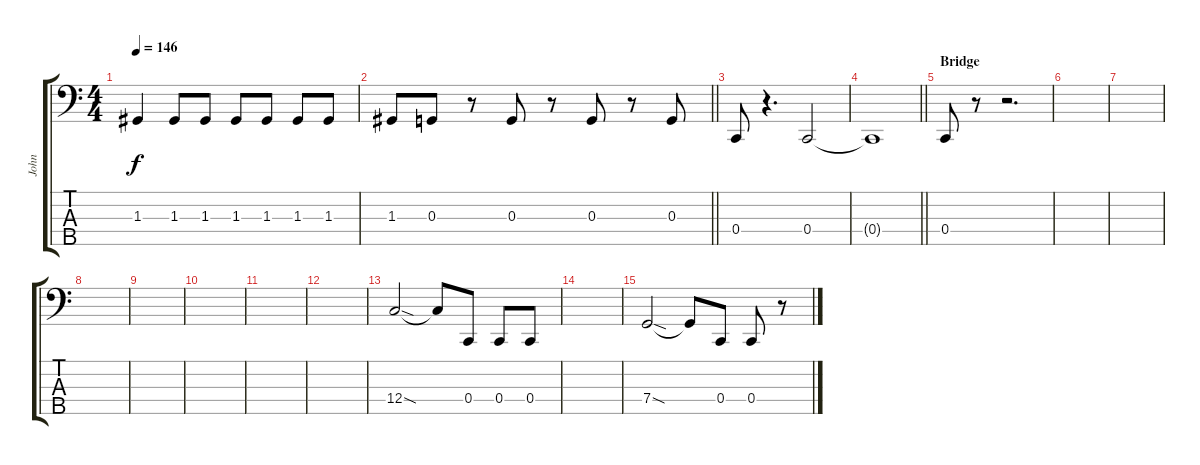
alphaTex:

\track ("John" "John") {instrument electricbassfinger}
\staff {score tabs}
\tuning (F2 C2 G1 C1 A0) {hide}
\ts (4 4)
\tempo 146
\clef f4
\ks c
1.3.4{dy f} 1.3.8 1.3.8 1.3.8 1.3.8 1.3.8 1.3.8 |
\barLineRight lightlight
1.3.8 0.3.8 r.8 0.3.8 r.8 0.3.8 r.8 0.3.8 |
0.4.8 r.4{d} 0.4.2 |
\barLineRight lightlight
0.4{t}.1 |
\section ("" "Bridge")
0.4.8 r.8 r.2{d} |
|
|
|
|
|
|
|
12.4{sod}.2 12.4{t}.8 0.4.8 0.4.8 0.4.8 |
|
7.4{sod}.2 7.4{t}.8 0.4.8 0.4.8 r.8
